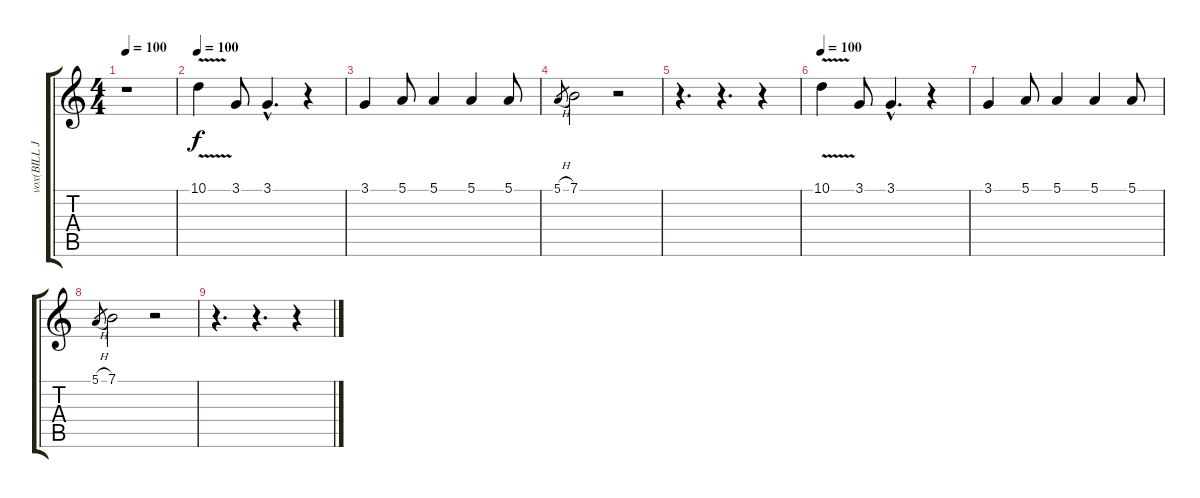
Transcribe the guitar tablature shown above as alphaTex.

\track ("vox(BILL JOE ARMSTRONG)" "vox(BILL J") {instrument cello}
\staff {score tabs}
\tuning (E4 B3 G3 D3 A2 E2) {hide}
\ts (4 4)
\tempo 100
\clef g2
\ks c
r.1{dy f} |
\tempo 100
10.1{v}.4 3.1.8 3.1{hac}.4{d} r.4 |
3.1.4 5.1.8 5.1.4 5.1.4 5.1.8 |
5.1{h}.8{gr} 7.1.2 r.2 |
r.4{d} r.4{d} r.4 |
\tempo 100
10.1{v}.4{volume 7} 3.1.8 3.1{hac}.4{d} r.4 |
3.1.4 5.1.8 5.1.4 5.1.4 5.1.8 |
5.1{h}.8{gr} 7.1.2 r.2 |
r.4{d} r.4{d} r.4
